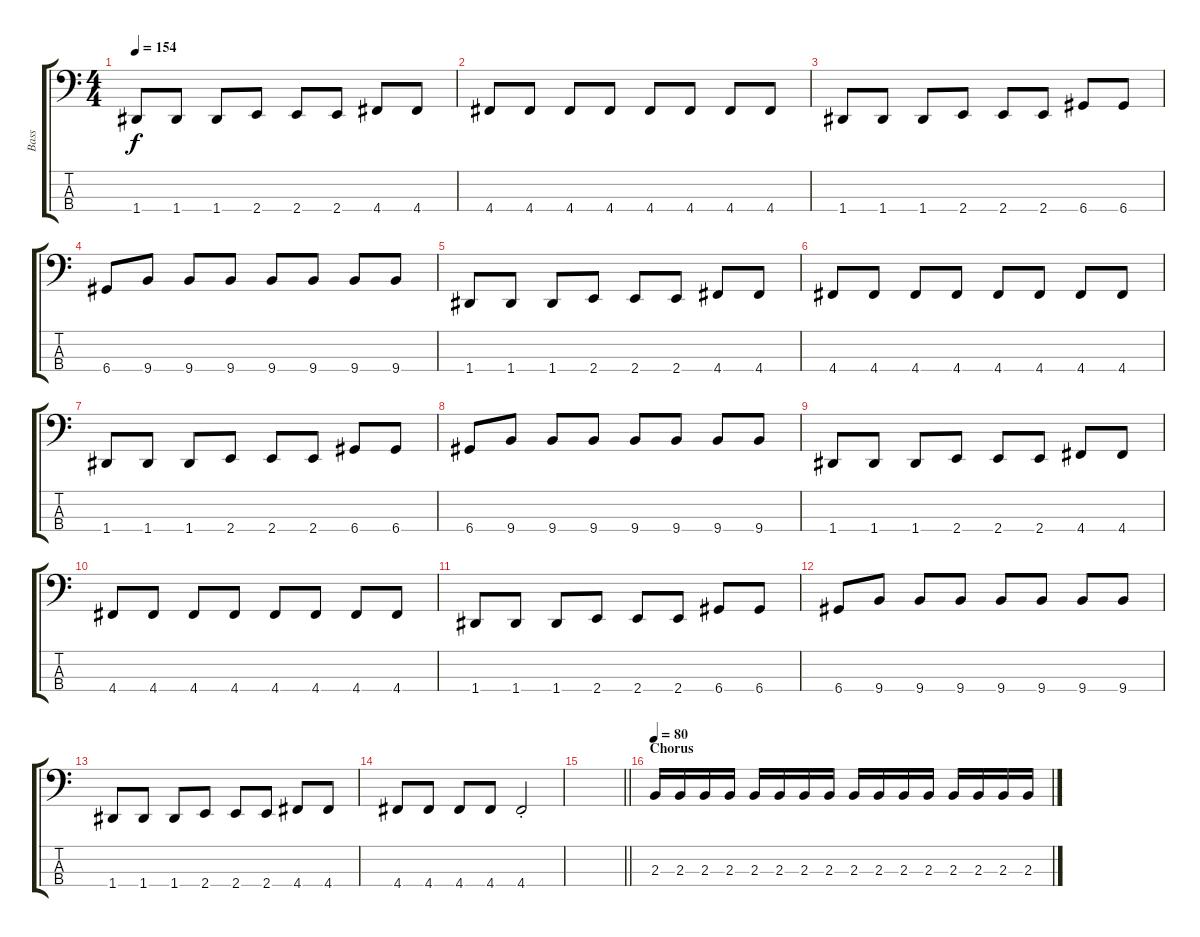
\track ("Bass" "Bass") {instrument electricbassfinger}
\staff {score tabs}
\tuning (G2 D2 A1 D1) {hide}
\ts (4 4)
\tempo 154
\clef f4
\ks c
1.4.8{dy f} 1.4.8 1.4.8 2.4.8 2.4.8 2.4.8 4.4.8 4.4.8 |
4.4.8 4.4.8 4.4.8 4.4.8 4.4.8 4.4.8 4.4.8 4.4.8 |
1.4.8 1.4.8 1.4.8 2.4.8 2.4.8 2.4.8 6.4.8 6.4.8 |
6.4.8 9.4.8 9.4.8 9.4.8 9.4.8 9.4.8 9.4.8 9.4.8 |
1.4.8 1.4.8 1.4.8 2.4.8 2.4.8 2.4.8 4.4.8 4.4.8 |
4.4.8 4.4.8 4.4.8 4.4.8 4.4.8 4.4.8 4.4.8 4.4.8 |
1.4.8 1.4.8 1.4.8 2.4.8 2.4.8 2.4.8 6.4.8 6.4.8 |
6.4.8 9.4.8 9.4.8 9.4.8 9.4.8 9.4.8 9.4.8 9.4.8 |
1.4.8 1.4.8 1.4.8 2.4.8 2.4.8 2.4.8 4.4.8 4.4.8 |
4.4.8 4.4.8 4.4.8 4.4.8 4.4.8 4.4.8 4.4.8 4.4.8 |
1.4.8{volume 12} 1.4.8 1.4.8 2.4.8 2.4.8 2.4.8 6.4.8 6.4.8 |
6.4.8 9.4.8 9.4.8 9.4.8 9.4.8 9.4.8 9.4.8 9.4.8 |
1.4.8 1.4.8 1.4.8 2.4.8 2.4.8 2.4.8 4.4.8 4.4.8 |
4.4.8 4.4.8 4.4.8 4.4.8 4.4{st}.2 |
\barLineRight lightlight
|
\section ("" "Chorus")
\tempo 80
2.3.16{volume 16} 2.3.16 2.3.16 2.3.16 2.3.16 2.3.16 2.3.16 2.3.16 2.3.16 2.3.16 2.3.16 2.3.16 2.3.16 2.3.16 2.3.16 2.3.16
